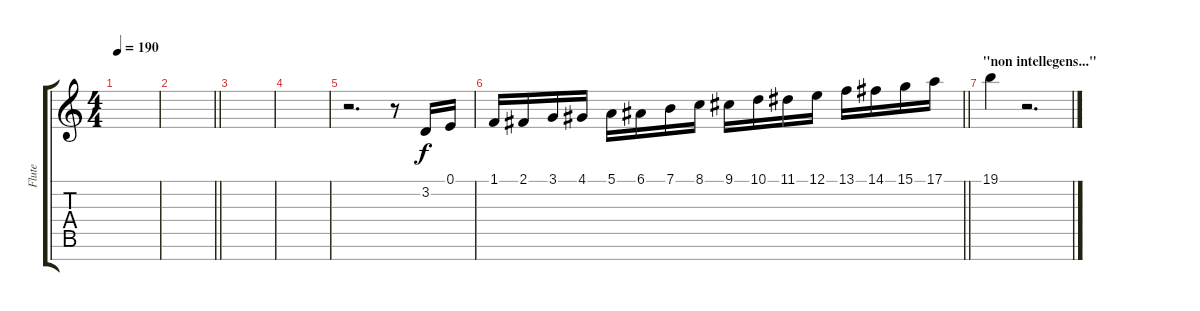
\track ("Flute" "Flute") {instrument flute}
\staff {score tabs}
\tuning (E4 B3 G3 D3 A2 E2 B1) {hide}
\ts (4 4)
\tempo 190
\clef g2
\ks c
|
\barLineRight lightlight
|
\section ("" "")
|
|
r.2{d} r.8 3.2.16{dy f} 0.1.16 |
\barLineRight lightlight
1.1.16 2.1.16 3.1.16 4.1.16 5.1.16 6.1.16 7.1.16 8.1.16 9.1.16 10.1.16 11.1.16 12.1.16 13.1.16 14.1.16 15.1.16 17.1.16 |
\section ("" "\"non intellegens...\"")
19.1.4 r.2{d}
